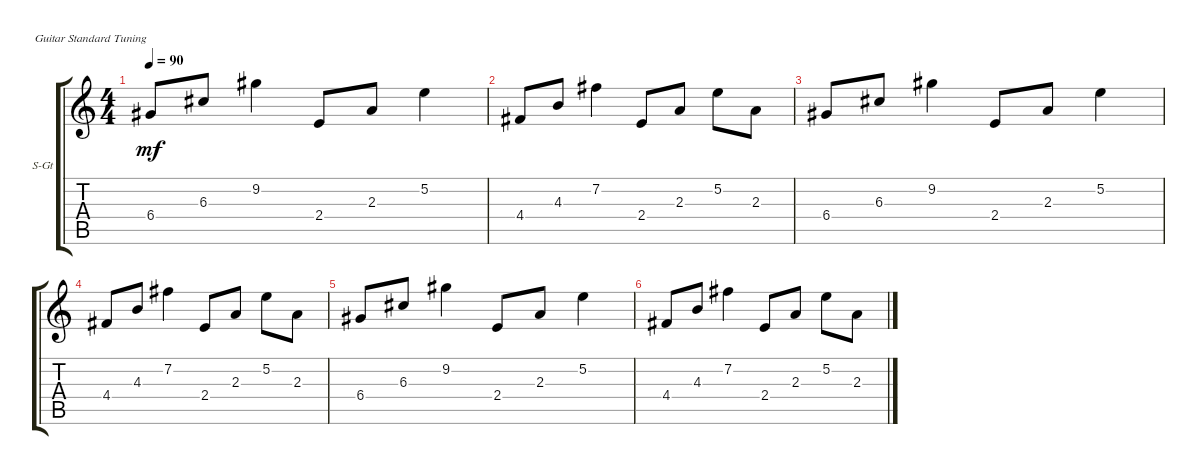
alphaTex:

\bracketExtendMode groupsimilarinstruments
\firstSystemTrackNameOrientation horizontal
\otherSystemsTrackNameOrientation horizontal
\track ("Track 1" "S-Gt") {instrument acousticguitarsteel}
\staff {score tabs}
\tuning (E4 B3 G3 D3 A2 E2)
\ts (4 4)
\tempo 90
\clef g2
\ks c
6.4.8{dy mf} 6.3.8 9.2.4 2.4.8 2.3.8 5.2.4 |
4.4.8 4.3.8 7.2.4 2.4.8 2.3.8 5.2.8 2.3.8 |
6.4.8 6.3.8 9.2.4 2.4.8 2.3.8 5.2.4 |
4.4.8 4.3.8 7.2.4 2.4.8 2.3.8 5.2.8 2.3.8 |
6.4.8 6.3.8 9.2.4 2.4.8 2.3.8 5.2.4 |
4.4.8 4.3.8 7.2.4 2.4.8 2.3.8 5.2.8 2.3.8
